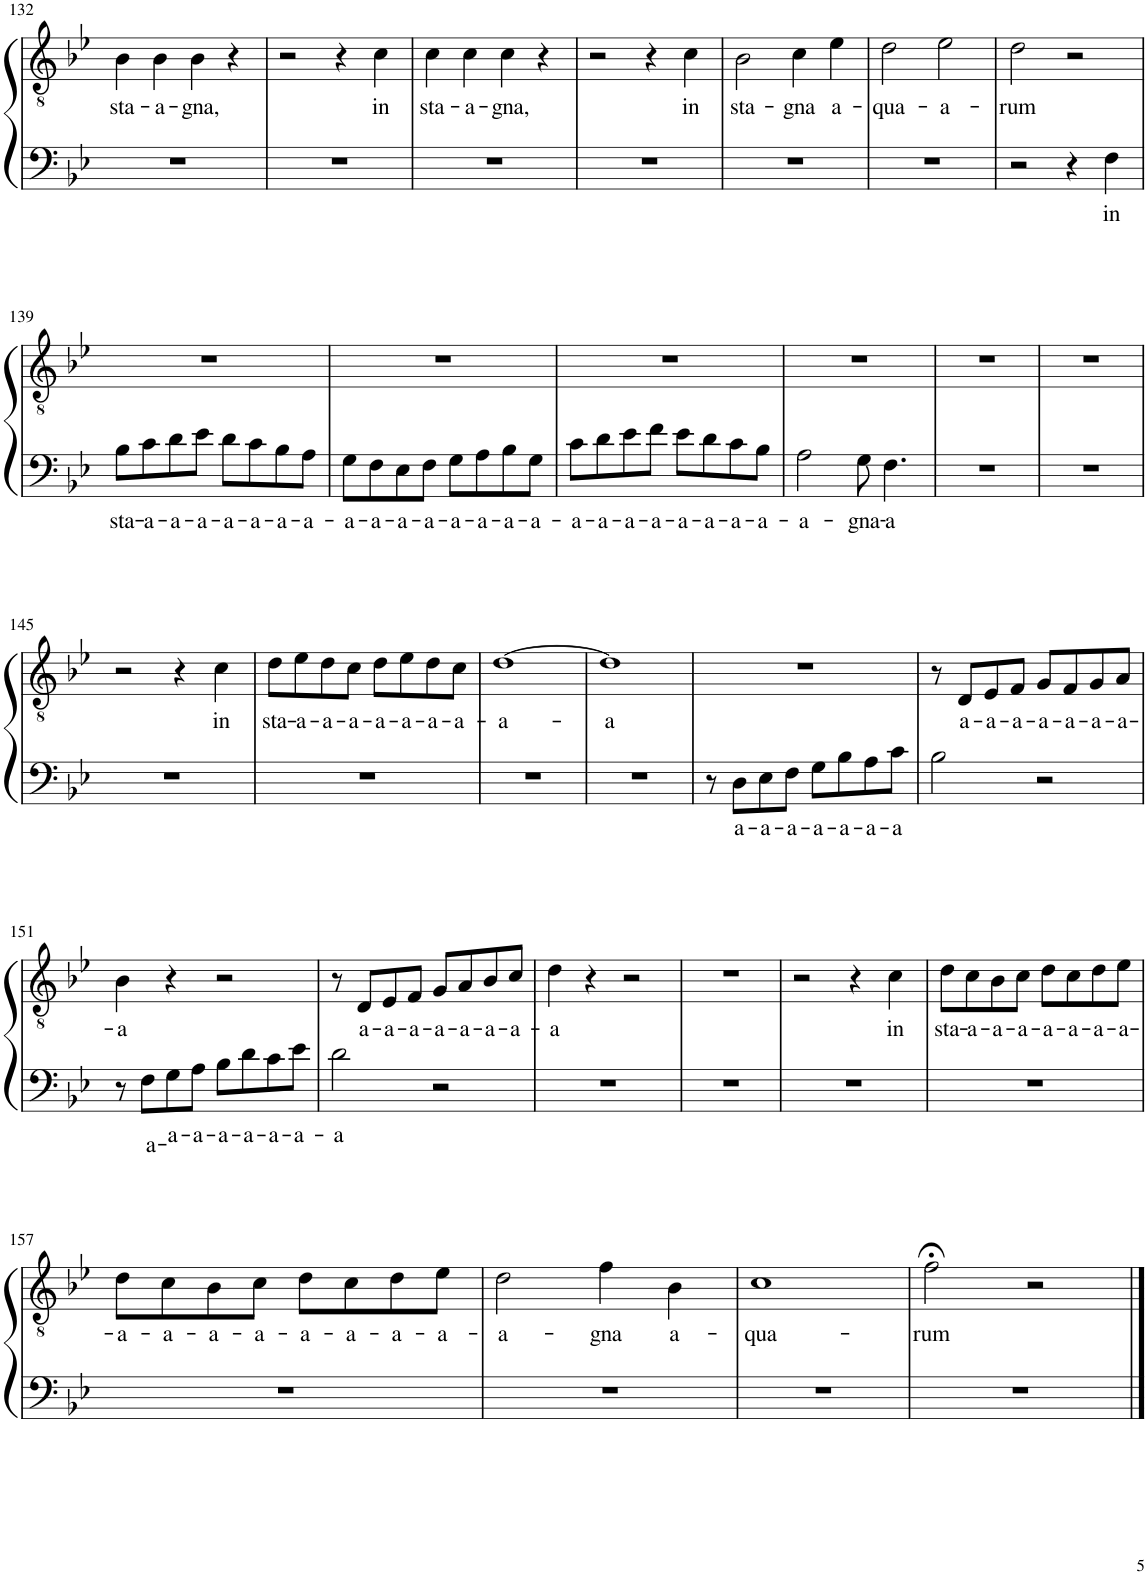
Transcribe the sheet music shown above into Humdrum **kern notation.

**kern	**text	**kern	**text
*part1	*part1	*part1	*part1
*staff2	*staff2	*staff1	*staff1
*I"Ténor	*	*	*
*I'Tén.	*	*	*
!!LO:PB:g=z
*clefF4	*	*clefGv2	*
*k[b-e-]	*	*k[b-e-]	*
*M4/4	*	*M4/4	*
=132	=132	=132	=132
!	!	!	!LO:LY:b
1r	.	4B-\	sta-
!	!	!	!LO:LY:b
.	.	4B-\	-a-
!	!	!	!LO:LY:b
.	.	4B-\	-gna,
.	.	4r	.
=133	=133	=133	=133
1r	.	2r	.
.	.	4r	.
!	!	!	!LO:LY:b
.	.	4c\	in
=134	=134	=134	=134
!	!	!	!LO:LY:b
1r	.	4c\	sta-
!	!	!	!LO:LY:b
.	.	4c\	-a-
!	!	!	!LO:LY:b
.	.	4c\	-gna,
.	.	4r	.
=135	=135	=135	=135
1r	.	2r	.
.	.	4r	.
!	!	!	!LO:LY:b
.	.	4c\	in
=136	=136	=136	=136
!	!	!	!LO:LY:b
1r	.	2B-\	sta-
!	!	!	!LO:LY:b
.	.	4c\	-gna
!	!	!	!LO:LY:b
.	.	4e-\	a-
=137	=137	=137	=137
!	!	!	!LO:LY:b
1r	.	2d\	-qua-
!	!	!	!LO:LY:b
.	.	2e-\	-a-
=138	=138	=138	=138
!	!	!	!LO:LY:b
2r	.	2d\	-rum
4r	.	2r	.
!	!LO:LY:b	!	!
4F\	in	.	.
!!LO:LB:g=z
=139	=139	=139	=139
!	!LO:LY:b	!	!
8B-\L	sta-	1r	.
!	!LO:LY:b	!	!
8c\	-a-	.	.
!	!LO:LY:b	!	!
8d\	-a-	.	.
!	!LO:LY:b	!	!
8e-\J	-a-	.	.
!	!LO:LY:b	!	!
8d\L	-a-	.	.
!	!LO:LY:b	!	!
8c\	-a-	.	.
!	!LO:LY:b	!	!
8B-\	-a-	.	.
!	!LO:LY:b	!	!
8A\J	-a-	.	.
=140	=140	=140	=140
!	!LO:LY:b	!	!
8G\L	-a-	1r	.
!	!LO:LY:b	!	!
8F\	-a-	.	.
!	!LO:LY:b	!	!
8E-\	-a-	.	.
!	!LO:LY:b	!	!
8F\J	-a-	.	.
!	!LO:LY:b	!	!
8G\L	-a-	.	.
!	!LO:LY:b	!	!
8A\	-a-	.	.
!	!LO:LY:b	!	!
8B-\	-a-	.	.
!	!LO:LY:b	!	!
8G\J	-a-	.	.
=141	=141	=141	=141
!	!LO:LY:b	!	!
8c\L	-a-	1r	.
!	!LO:LY:b	!	!
8d\	-a-	.	.
!	!LO:LY:b	!	!
8e-\	-a-	.	.
!	!LO:LY:b	!	!
8f\J	-a-	.	.
!	!LO:LY:b	!	!
8e-\L	-a-	.	.
!	!LO:LY:b	!	!
8d\	-a-	.	.
!	!LO:LY:b	!	!
8c\	-a-	.	.
!	!LO:LY:b	!	!
8B-\J	-a-	.	.
=142	=142	=142	=142
!	!LO:LY:b	!	!
2A\	-a-	1r	.
!	!LO:LY:b	!	!
8G\	-gna-	.	.
!	!LO:LY:b	!	!
4.F\	-a	.	.
=143	=143	=143	=143
1r	.	1r	.
=144	=144	=144	=144
1r	.	1r	.
!!LO:LB:g=z
=145	=145	=145	=145
1r	.	2r	.
.	.	4r	.
!	!	!	!LO:LY:b
.	.	4c\	in
=146	=146	=146	=146
!	!	!	!LO:LY:b
1r	.	8d\L	sta-
!	!	!	!LO:LY:b
.	.	8e-\	-a-
!	!	!	!LO:LY:b
.	.	8d\	-a-
!	!	!	!LO:LY:b
.	.	8c\J	-a-
!	!	!	!LO:LY:b
.	.	8d\L	-a-
!	!	!	!LO:LY:b
.	.	8e-\	-a-
!	!	!	!LO:LY:b
.	.	8d\	-a-
!	!	!	!LO:LY:b
.	.	8c\J	-a-
=147	=147	=147	=147
!	!	!	!LO:LY:b
1r	.	[1d	-a-
=148	=148	=148	=148
!	!	!	!LO:LY:b
1r	.	1d]	-a
=149	=149	=149	=149
8r	.	1r	.
!	!LO:LY:b	!	!
8D\L	a-	.	.
!	!LO:LY:b	!	!
8E-\	-a-	.	.
!	!LO:LY:b	!	!
8F\J	-a-	.	.
!	!LO:LY:b	!	!
8G\L	-a-	.	.
!	!LO:LY:b	!	!
8B-\	-a-	.	.
!	!LO:LY:b	!	!
8A\	-a-	.	.
!	!LO:LY:b	!	!
8c\J	-a	.	.
=150	=150	=150	=150
2B-\	.	8r	.
!	!	!	!LO:LY:b
.	.	8D/L	a-
!	!	!	!LO:LY:b
.	.	8E-/	-a-
!	!	!	!LO:LY:b
.	.	8F/J	-a-
!	!	!	!LO:LY:b
2r	.	8G/L	-a-
!	!	!	!LO:LY:b
.	.	8F/	-a-
!	!	!	!LO:LY:b
.	.	8G/	-a-
!	!	!	!LO:LY:b
.	.	8A/J	-a-
!!LO:LB:g=z
=151	=151	=151	=151
!	!	!	!LO:LY:b
8r	.	4B-\	-a
!	!LO:LY:b	!	!
8F\L	a-	.	.
!	!LO:LY:b	!	!
8G\	-a-	4r	.
!	!LO:LY:b	!	!
8A\J	-a-	.	.
!	!LO:LY:b	!	!
8B-\L	-a-	2r	.
!	!LO:LY:b	!	!
8d\	-a-	.	.
!	!LO:LY:b	!	!
8c\	-a-	.	.
!	!LO:LY:b	!	!
8e-\J	-a-	.	.
=152	=152	=152	=152
!	!LO:LY:b	!	!
2d\	-a	8r	.
!	!	!	!LO:LY:b
.	.	8D/L	a-
!	!	!	!LO:LY:b
.	.	8E-/	-a-
!	!	!	!LO:LY:b
.	.	8F/J	-a-
!	!	!	!LO:LY:b
2r	.	8G/L	-a-
!	!	!	!LO:LY:b
.	.	8A/	-a-
!	!	!	!LO:LY:b
.	.	8B-/	-a-
!	!	!	!LO:LY:b
.	.	8c/J	-a-
=153	=153	=153	=153
!	!	!	!LO:LY:b
1r	.	4d\	-a
.	.	4r	.
.	.	2r	.
=154	=154	=154	=154
1r	.	1r	.
=155	=155	=155	=155
1r	.	2r	.
.	.	4r	.
!	!	!	!LO:LY:b
.	.	4c\	in
=156	=156	=156	=156
!	!	!	!LO:LY:b
1r	.	8d\L	sta-
!	!	!	!LO:LY:b
.	.	8c\	-a-
!	!	!	!LO:LY:b
.	.	8B-\	-a-
!	!	!	!LO:LY:b
.	.	8c\J	-a-
!	!	!	!LO:LY:b
.	.	8d\L	-a-
!	!	!	!LO:LY:b
.	.	8c\	-a-
!	!	!	!LO:LY:b
.	.	8d\	-a-
!	!	!	!LO:LY:b
.	.	8e-\J	-a-
!!LO:LB:g=z
=157	=157	=157	=157
!	!	!	!LO:LY:b
1r	.	8d\L	-a-
!	!	!	!LO:LY:b
.	.	8c\	-a-
!	!	!	!LO:LY:b
.	.	8B-\	-a-
!	!	!	!LO:LY:b
.	.	8c\J	-a-
!	!	!	!LO:LY:b
.	.	8d\L	-a-
!	!	!	!LO:LY:b
.	.	8c\	-a-
!	!	!	!LO:LY:b
.	.	8d\	-a-
!	!	!	!LO:LY:b
.	.	8e-\J	-a-
=158	=158	=158	=158
!	!	!	!LO:LY:b
1r	.	2d\	-a-
!	!	!	!LO:LY:b
.	.	4f\	-gna
!	!	!	!LO:LY:b
.	.	4B-\	a-
=159	=159	=159	=159
!	!	!	!LO:LY:b
1r	.	1c	-qua-
=160	=160	=160	=160
!	!	!	!LO:LY:b
1r	.	2f;<\	-rum
.	.	2r	.
==	==	==	==
*-	*-	*-	*-
